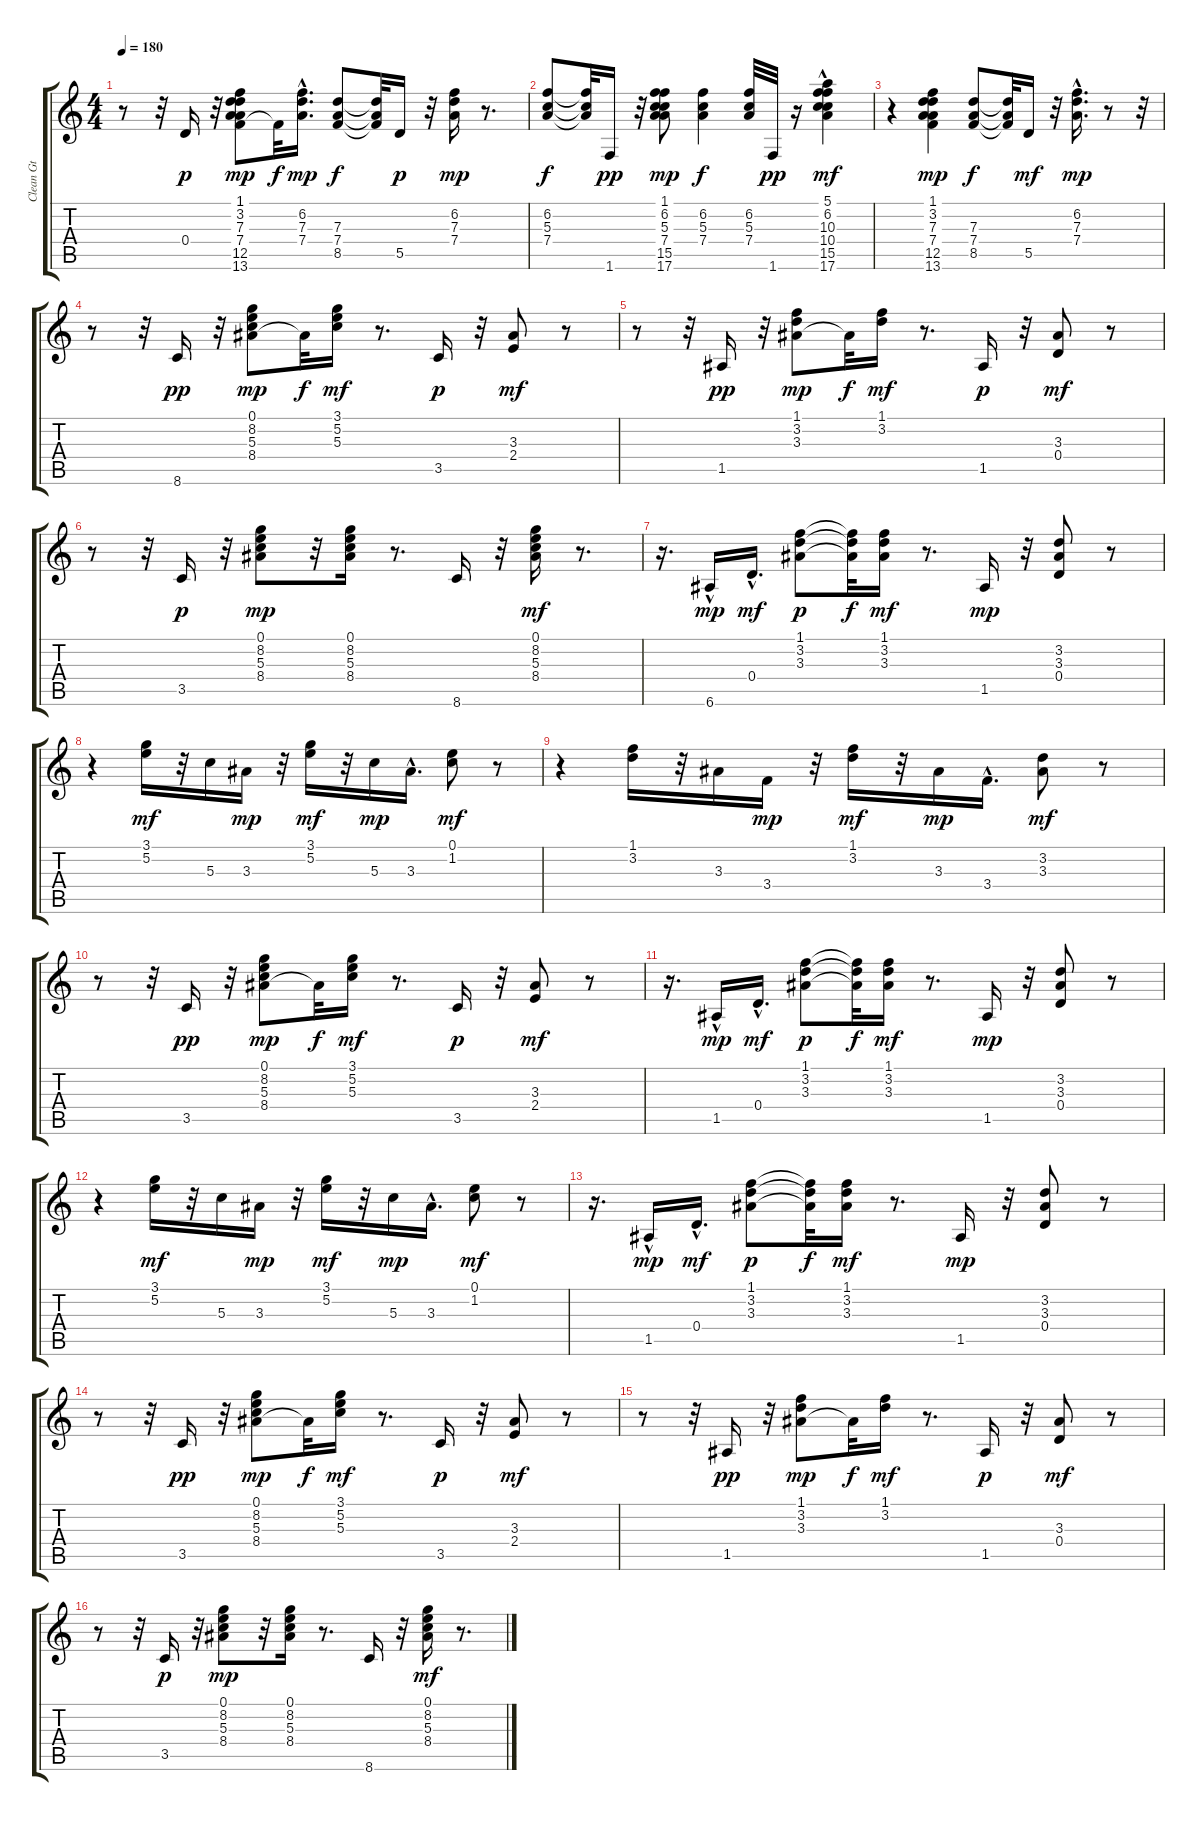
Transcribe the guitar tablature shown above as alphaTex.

\track ("Clean Gt" "Clean Gt") {instrument electricguitarclean}
\staff {score tabs}
\tuning (E4 B3 G3 D3 A2 E2) {hide}
\ts (4 4)
\tempo 180
\clef g2
\ks c
r.8{dy mp} r.32 0.4.16{dy p} r.32 (1.1 3.2 7.3 7.4 12.5 13.6).8{dy mp} 13.6{t}.32{dy f} (6.2 7.3{hac} 7.4{hac}).16{d dy mp} (7.3 7.4 8.5).8{dy f} (7.3{t} 7.4{t} 8.5{t}).32 5.5.16{dy p} r.32 (6.2 7.3 7.4).16{dy mp} r.8{d} |
(6.2 5.3 7.4).8{dy f} (6.2{t} 5.3{t} 7.4{t}).32 1.6.16{dy pp} r.32 (1.1 6.2 5.3 7.4 15.5 17.6).8{dy mp} (6.2 5.3 7.4).4{dy f} (6.2 5.3 7.4).32 1.6.32{dy pp} r.16 (5.1{hac} 6.2 10.3 10.4 15.5 17.6).4{dy mf} |
r.4 (1.1 3.2 7.3 7.4 12.5 13.6).4{dy mp} (7.3 7.4 8.5).8{dy f} (7.3{t} 7.4{t} 8.5{t}).32 5.5.16{dy mf} r.32 (6.2{hac} 7.3{hac} 7.4{hac}).16{d dy mp} r.8 r.32 |
r.8 r.32 8.6.16{dy pp} r.32 (0.1 8.2 5.3 8.4).8{dy mp} 8.4{t}.32{dy f} (3.1 5.2 5.3).16{dy mf} r.8{d} 3.5.16{dy p} r.32 (3.3 2.4).8{dy mf} r.8 |
r.8 r.32 1.5.16{dy pp} r.32 (1.1 3.2 3.3).8{dy mp} 3.3{t}.32{dy f} (1.1 3.2).16{dy mf} r.8{d} 1.5.16{dy p} r.32 (3.3 0.4).8{dy mf} r.8 |
r.8 r.32 3.5.16{dy p} r.32 (0.1 8.2 5.3 8.4).8{dy mp} r.32 (0.1 8.2 5.3 8.4).16 r.8{d} 8.6.16 r.32 (0.1 8.2 5.3 8.4).16{dy mf} r.8{d} |
r.16{d} 6.6{hac}.16{dy mp} 0.4{hac}.16{d dy mf} (1.1 3.2 3.3).8{dy p} (1.1{t} 3.2{t} 3.3{t}).32{dy f} (1.1 3.2 3.3).16{dy mf} r.8{d} 1.5.16{dy mp} r.32 (3.2 3.3 0.4).8 r.8 |
r.4 (3.1 5.2).16{dy mf} r.32 5.3.16 3.3.16{dy mp} r.32 (3.1 5.2).16{dy mf} r.32 5.3.16{dy mp} 3.3{hac}.16{d} (0.1 1.2).8{dy mf} r.8 |
r.4 (1.1 3.2).16 r.32 3.3.16 3.4.16{dy mp} r.32 (1.1 3.2).16{dy mf} r.32 3.3.16{dy mp} 3.4{hac}.16{d} (3.2 3.3).8{dy mf} r.8 |
r.8 r.32 3.5.16{dy pp} r.32 (0.1 8.2 5.3 8.4).8{dy mp} 8.4{t}.32{dy f} (3.1 5.2 5.3).16{dy mf} r.8{d} 3.5.16{dy p} r.32 (3.3 2.4).8{dy mf} r.8 |
r.16{d} 1.5{hac}.16{dy mp} 0.4{hac}.16{d dy mf} (1.1 3.2 3.3).8{dy p} (1.1{t} 3.2{t} 3.3{t}).32{dy f} (1.1 3.2 3.3).16{dy mf} r.8{d} 1.5.16{dy mp} r.32 (3.2 3.3 0.4).8 r.8 |
r.4 (3.1 5.2).16{dy mf} r.32 5.3.16 3.3.16{dy mp} r.32 (3.1 5.2).16{dy mf} r.32 5.3.16{dy mp} 3.3{hac}.16{d} (0.1 1.2).8{dy mf} r.8 |
r.16{d} 1.5{hac}.16{dy mp} 0.4{hac}.16{d dy mf} (1.1 3.2 3.3).8{dy p} (1.1{t} 3.2{t} 3.3{t}).32{dy f} (1.1 3.2 3.3).16{dy mf} r.8{d} 1.5.16{dy mp} r.32 (3.2 3.3 0.4).8 r.8 |
r.8 r.32 3.5.16{dy pp} r.32 (0.1 8.2 5.3 8.4).8{dy mp} 8.4{t}.32{dy f} (3.1 5.2 5.3).16{dy mf} r.8{d} 3.5.16{dy p} r.32 (3.3 2.4).8{dy mf} r.8 |
r.8 r.32 1.5.16{dy pp} r.32 (1.1 3.2 3.3).8{dy mp} 3.3{t}.32{dy f} (1.1 3.2).16{dy mf} r.8{d} 1.5.16{dy p} r.32 (3.3 0.4).8{dy mf} r.8 |
r.8 r.32 3.5.16{dy p} r.32 (0.1 8.2 5.3 8.4).8{dy mp} r.32 (0.1 8.2 5.3 8.4).16 r.8{d} 8.6.16 r.32 (0.1 8.2 5.3 8.4).16{dy mf} r.8{d}
